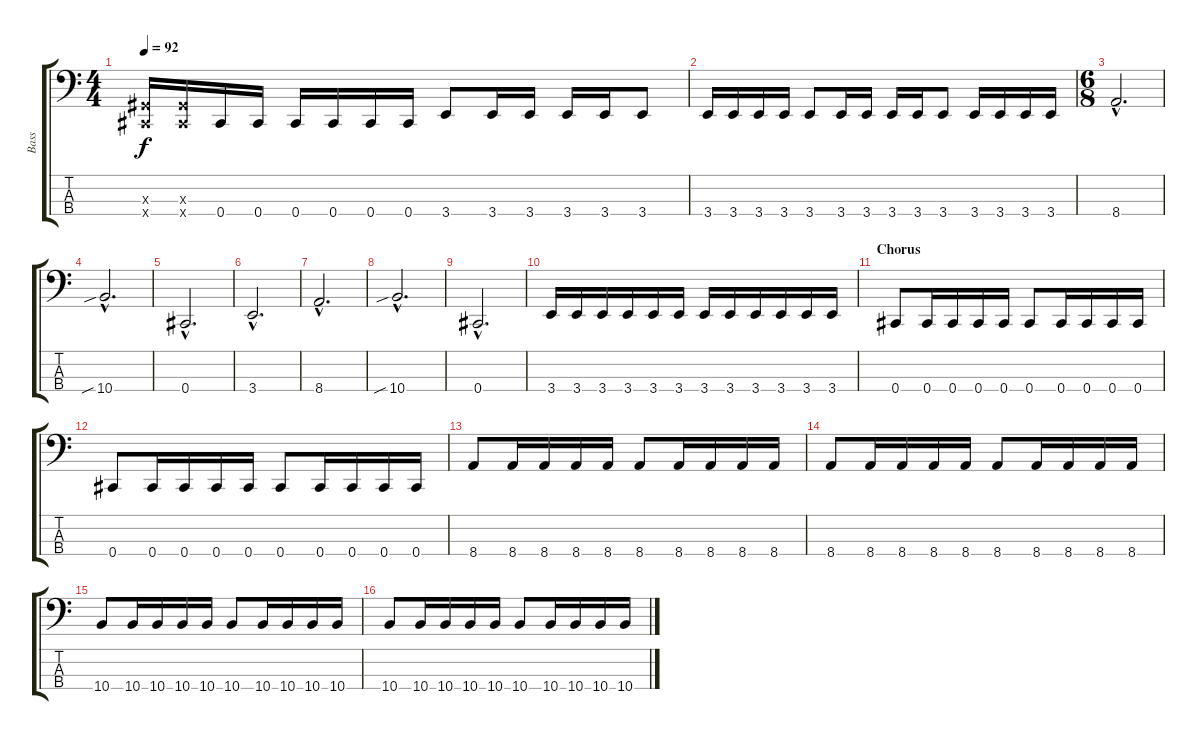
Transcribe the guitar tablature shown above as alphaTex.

\track ("Bass" "Bass") {instrument electricbasspick}
\staff {score tabs}
\tuning (Gb2 Db2 Ab1 Db1) {hide}
\ts (4 4)
\tempo 92
\clef f4
\ks c
(0.3{x} 0.4{x}).16{dy f} (0.3{x} 0.4{x}).16 0.4.16 0.4.16 0.4.16 0.4.16 0.4.16 0.4.16 3.4.8 3.4.16 3.4.16 3.4.16 3.4.16 3.4.8 |
3.4.16 3.4.16 3.4.16 3.4.16 3.4.8 3.4.16 3.4.16 3.4.16 3.4.16 3.4.8 3.4.16 3.4.16 3.4.16 3.4.16 |
\ts (6 8)
8.4{hac}.2{d} |
10.4{sib hac}.2{d} |
0.4{hac}.2{d} |
3.4{hac}.2{d} |
8.4{hac}.2{d} |
10.4{sib hac}.2{d} |
0.4{hac}.2{d} |
3.4.16 3.4.16 3.4.16 3.4.16 3.4.16 3.4.16 3.4.16 3.4.16 3.4.16 3.4.16 3.4.16 3.4.16 |
\section ("" "Chorus")
0.4.8 0.4.16 0.4.16 0.4.16 0.4.16 0.4.8 0.4.16 0.4.16 0.4.16 0.4.16 |
0.4.8 0.4.16 0.4.16 0.4.16 0.4.16 0.4.8 0.4.16 0.4.16 0.4.16 0.4.16 |
8.4.8 8.4.16 8.4.16 8.4.16 8.4.16 8.4.8 8.4.16 8.4.16 8.4.16 8.4.16 |
8.4.8 8.4.16 8.4.16 8.4.16 8.4.16 8.4.8 8.4.16 8.4.16 8.4.16 8.4.16 |
10.4.8 10.4.16 10.4.16 10.4.16 10.4.16 10.4.8 10.4.16 10.4.16 10.4.16 10.4.16 |
10.4.8 10.4.16 10.4.16 10.4.16 10.4.16 10.4.8 10.4.16 10.4.16 10.4.16 10.4.16
